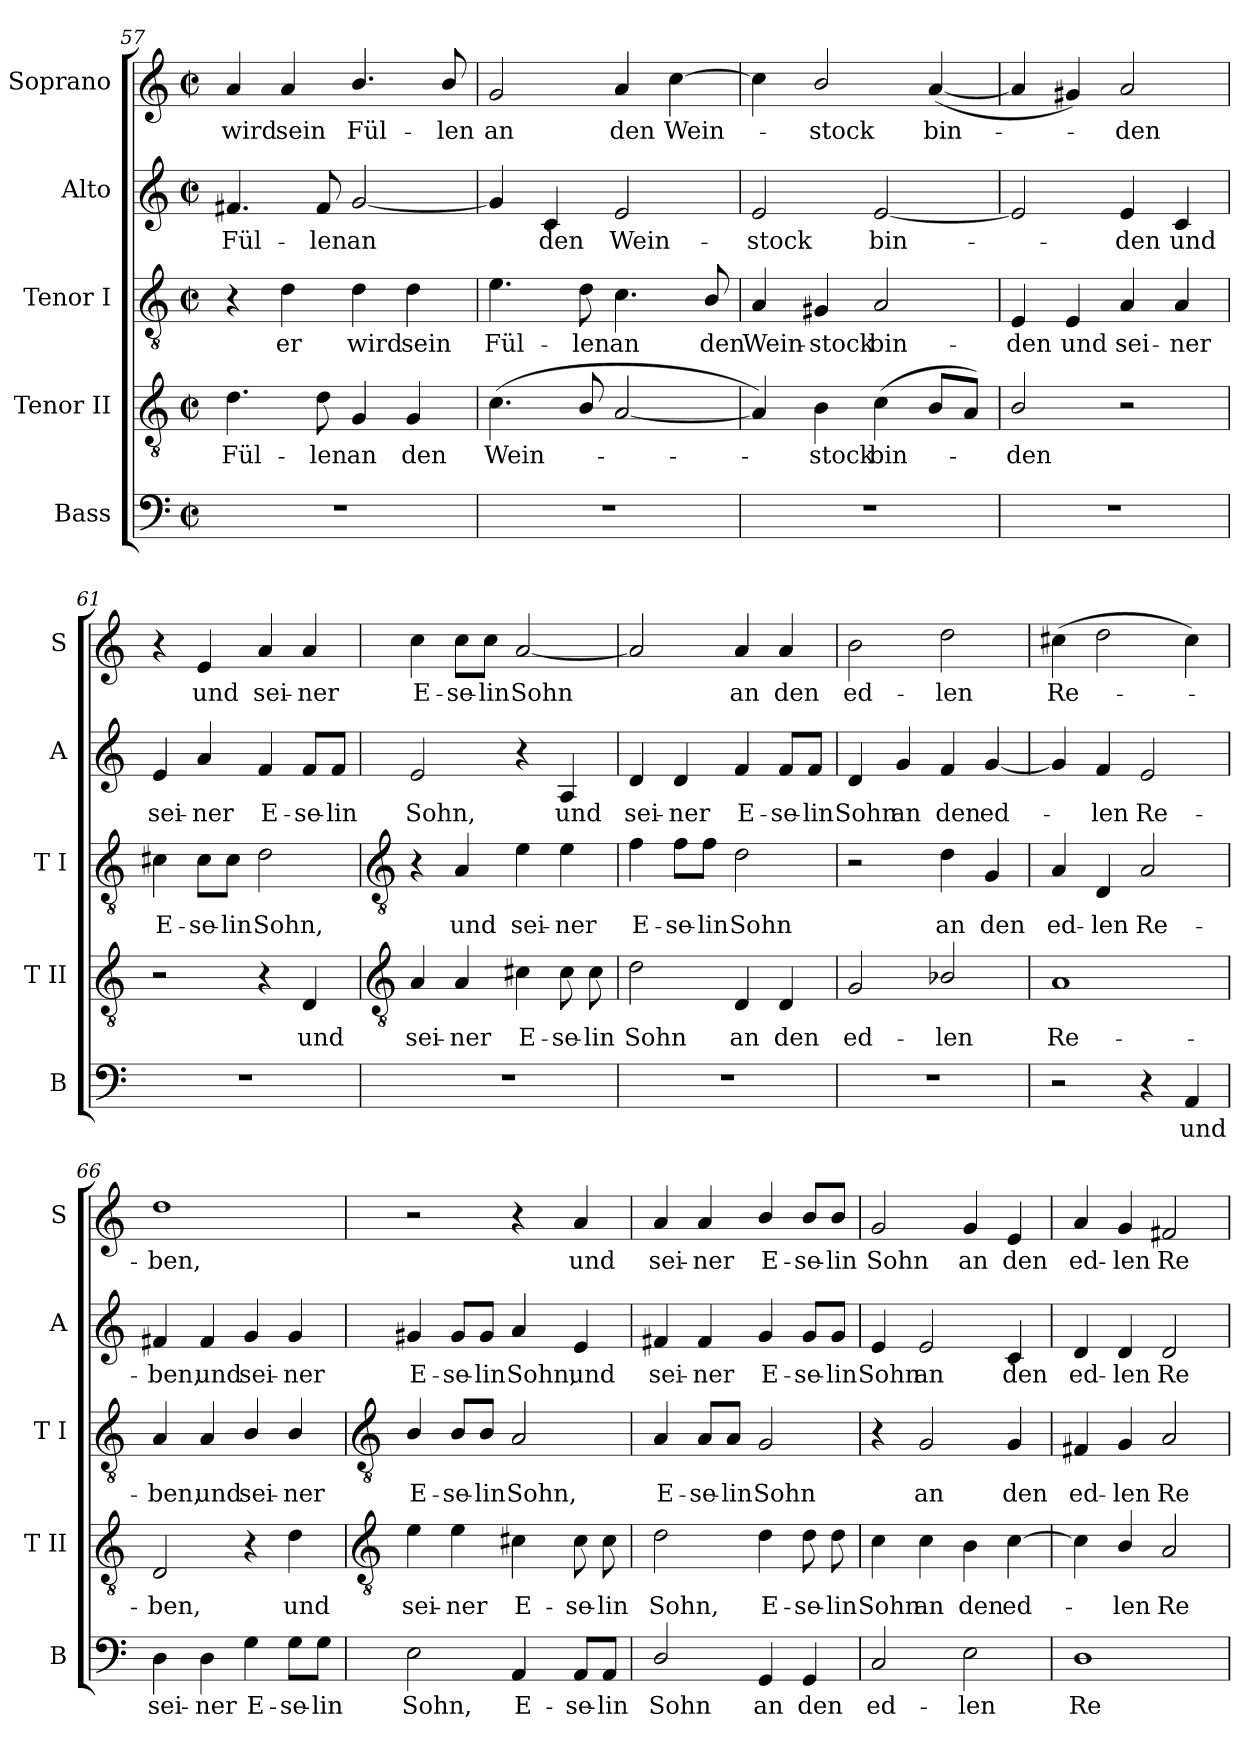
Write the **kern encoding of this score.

**kern	**text	**kern	**text	**kern	**text	**kern	**text	**kern	**text
*part5	*part5	*part4	*part4	*part3	*part3	*part2	*part2	*part1	*part1
*staff5	*staff5	*staff4	*staff4	*staff3	*staff3	*staff2	*staff2	*staff1	*staff1
*I"Bass	*	*I"Tenor II	*	*I"Tenor I	*	*I"Alto	*	*I"Soprano	*
*I'B	*	*I'T II	*	*I'T I	*	*I'A	*	*I'S	*
!!LO:LB:g=z
*clefF4	*	*clefGv2	*	*clefGv2	*	*clefG2	*	*clefG2	*
*k[]	*	*k[]	*	*k[]	*	*k[]	*	*k[]	*
*C:	*	*C:	*	*C:	*	*C:	*	*C:	*
*M2/2	*	*M2/2	*	*M2/2	*	*M2/2	*	*M2/2	*
*met(c|)	*	*met(c|)	*	*met(c|)	*	*met(c|)	*	*met(c|)	*
=57	=57	=57	=57	=57	=57	=57	=57	=57	=57
!	!	!	!LO:LY:b	!	!	!	!LO:LY:b	!	!LO:LY:b
1r	.	4.d	Fül-	4r	.	4.f#X	Fül-	4a	wird
!	!	!	!	!	!LO:LY:b	!	!	!	!LO:LY:b
.	.	.	.	4d	er	.	.	4a	sein
!	!	!	!LO:LY:b	!	!	!	!LO:LY:b	!	!
.	.	8d	-len	.	.	8f#	-len	.	.
!	!	!	!LO:LY:b	!	!LO:LY:b	!	!LO:LY:b	!	!LO:LY:b
.	.	4G	an	4d	wird	[2g	an	4.b/	Fül-
!	!	!	!LO:LY:b	!	!LO:LY:b	!	!	!	!
.	.	4G	den	4d	sein	.	.	.	.
!	!	!	!	!	!	!	!	!	!LO:LY:b
.	.	.	.	.	.	.	.	8b/	-len
=58	=58	=58	=58	=58	=58	=58	=58	=58	=58
!	!	!	!LO:LY:b	!	!LO:LY:b	!	!	!	!LO:LY:b
1r	.	(<4.c	Wein-	4.e	Fül-	4g]	.	2g	an
!	!	!	!	!	!	!	!LO:LY:b	!	!
.	.	.	.	.	.	4c	den	.	.
!	!	!	!	!	!LO:LY:b	!	!	!	!
.	.	8B/	.	8d	-len	.	.	.	.
!	!	!	!	!	!LO:LY:b	!	!LO:LY:b	!	!LO:LY:b
.	.	[2A	.	4.c	an	2e	Wein-	4a	den
!	!	!	!	!	!	!	!	!	!LO:LY:b
.	.	.	.	.	.	.	.	[4cc	Wein-
!	!	!	!	!	!LO:LY:b	!	!	!	!
.	.	.	.	8B/	den	.	.	.	.
=59	=59	=59	=59	=59	=59	=59	=59	=59	=59
!	!	!	!	!	!LO:LY:b	!	!LO:LY:b	!	!
1r	.	4A])	.	4A	Wein-	2e	-stock	4cc]	.
!	!	!	!LO:LY:b	!	!LO:LY:b	!	!	!	!LO:LY:b
.	.	4B	stock	4G#X	-stock	.	.	2b/	stock
!	!	!	!LO:LY:b	!	!LO:LY:b	!	!LO:LY:b	!	!
.	.	(<4c	bin-	2A	bin-	[2e	bin-	.	.
!	!	!	!	!	!	!	!	!	!LO:LY:b
.	.	8BL	.	.	.	.	.	(<[4a	bin-
.	.	8AJ)	.	.	.	.	.	.	.
=60	=60	=60	=60	=60	=60	=60	=60	=60	=60
!	!	!	!LO:LY:b	!	!LO:LY:b	!	!	!	!
1r	.	2B/	den	4E	-den	2e]	.	4a]	.
!	!	!	!	!	!LO:LY:b	!	!	!	!
.	.	.	.	4E	und	.	.	4g#X)	.
!	!	!	!	!	!LO:LY:b	!	!LO:LY:b	!	!LO:LY:b
.	.	2r	.	4A	sei-	4e	den	2a	den
!	!	!	!	!	!LO:LY:b	!	!LO:LY:b	!	!
.	.	.	.	4A	-ner	4c	und	.	.
=61	=61	=61	=61	=61	=61	=61	=61	=61	=61
!	!	!	!	!	!LO:LY:b	!	!LO:LY:b	!	!
1r	.	2r	.	4c#X	E-	4e	sei-	4r	.
!	!	!	!	!	!LO:LY:b	!	!LO:LY:b	!	!LO:LY:b
.	.	.	.	8c#\L	-se-	4a	-ner	4e	und
!	!	!	!	!	!LO:LY:b	!	!	!	!
.	.	.	.	8c#\J	-lin	.	.	.	.
!	!	!	!	!	!LO:LY:b	!	!LO:LY:b	!	!LO:LY:b
.	.	4r	.	2d	Sohn,	4f	E-	4a	sei-
!	!	!	!LO:LY:b	!	!	!	!LO:LY:b	!	!LO:LY:b
.	.	4D	und	.	.	8f/L	-se-	4a	-ner
!	!	!	!	!	!	!	!LO:LY:b	!	!
.	.	.	.	.	.	8f/J	-lin	.	.
!!LO:LB:g=z
=62	=62	=62	=62	=62	=62	=62	=62	=62	=62
*	*	*clefGv2	*	*clefGv2	*	*	*	*	*
!	!	!	!LO:LY:b	!	!	!	!LO:LY:b	!	!LO:LY:b
1r	.	4A	sei-	4r	.	2e	Sohn,	4cc	E-
!	!	!	!LO:LY:b	!	!LO:LY:b	!	!	!	!LO:LY:b
.	.	4A	-ner	4A	und	.	.	8cc\L	-se-
!	!	!	!	!	!	!	!	!	!LO:LY:b
.	.	.	.	.	.	.	.	8cc\J	-lin
!	!	!	!LO:LY:b	!	!LO:LY:b	!	!	!	!LO:LY:b
.	.	4c#X	E-	4e	sei-	4r	.	[2a	Sohn
!	!	!	!LO:LY:b	!	!LO:LY:b	!	!LO:LY:b	!	!
.	.	8c#	-se-	4e	-ner	4A	und	.	.
!	!	!	!LO:LY:b	!	!	!	!	!	!
.	.	8c#	-lin	.	.	.	.	.	.
=63	=63	=63	=63	=63	=63	=63	=63	=63	=63
!	!	!	!LO:LY:b	!	!LO:LY:b	!	!LO:LY:b	!	!
1r	.	2d	Sohn	4f	E-	4d	sei-	2a]	.
!	!	!	!	!	!LO:LY:b	!	!LO:LY:b	!	!
.	.	.	.	8f\L	-se-	4d	-ner	.	.
!	!	!	!	!	!LO:LY:b	!	!	!	!
.	.	.	.	8f\J	-lin	.	.	.	.
!	!	!	!LO:LY:b	!	!LO:LY:b	!	!LO:LY:b	!	!LO:LY:b
.	.	4D	an	2d	Sohn	4f	E-	4a	an
!	!	!	!LO:LY:b	!	!	!	!LO:LY:b	!	!LO:LY:b
.	.	4D	den	.	.	8f/L	-se-	4a	den
!	!	!	!	!	!	!	!LO:LY:b	!	!
.	.	.	.	.	.	8f/J	-lin	.	.
=64	=64	=64	=64	=64	=64	=64	=64	=64	=64
!	!	!	!LO:LY:b	!	!	!	!LO:LY:b	!	!LO:LY:b
1r	.	2G	ed-	2r	.	4d	Sohn	2b	ed-
!	!	!	!	!	!	!	!LO:LY:b	!	!
.	.	.	.	.	.	4g	an	.	.
!	!	!	!LO:LY:b	!	!LO:LY:b	!	!LO:LY:b	!	!LO:LY:b
.	.	2B-X/	-len	4d	an	4f	den	2dd	-len
!	!	!	!	!	!LO:LY:b	!	!LO:LY:b	!	!
.	.	.	.	4G	den	[4g	ed-	.	.
=65	=65	=65	=65	=65	=65	=65	=65	=65	=65
!	!	!	!LO:LY:b	!	!LO:LY:b	!	!	!	!LO:LY:b
2r	.	1A	Re-	4A	ed-	4g]	.	(>4cc#X	Re-
!	!	!	!	!	!LO:LY:b	!	!LO:LY:b	!	!
.	.	.	.	4D	-len	4f	len	2dd	.
!	!	!	!	!	!LO:LY:b	!	!LO:LY:b	!	!
4r	.	.	.	2A	Re-	2e	Re-	.	.
!	!LO:LY:b	!	!	!	!	!	!	!	!
4AA	und	.	.	.	.	.	.	4cc#)	.
=66	=66	=66	=66	=66	=66	=66	=66	=66	=66
!	!LO:LY:b	!	!LO:LY:b	!	!LO:LY:b	!	!LO:LY:b	!	!LO:LY:b
4D	sei-	2D	-ben,	4A	-ben,	4f#X	-ben,	1dd	ben,
!	!LO:LY:b	!	!	!	!LO:LY:b	!	!LO:LY:b	!	!
4D	-ner	.	.	4A	und	4f#	und	.	.
!	!LO:LY:b	!	!	!	!LO:LY:b	!	!LO:LY:b	!	!
4G	E-	4r	.	4B/	sei-	4g	sei-	.	.
!	!LO:LY:b	!	!LO:LY:b	!	!LO:LY:b	!	!LO:LY:b	!	!
8G\L	-se-	4d	und	4B/	-ner	4g	-ner	.	.
!	!LO:LY:b	!	!	!	!	!	!	!	!
8G\J	-lin	.	.	.	.	.	.	.	.
!!LO:LB:g=z
=67	=67	=67	=67	=67	=67	=67	=67	=67	=67
*	*	*clefGv2	*	*clefGv2	*	*	*	*	*
!	!LO:LY:b	!	!LO:LY:b	!	!LO:LY:b	!	!LO:LY:b	!	!
2E	Sohn,	4e	sei-	4B/	E-	4g#X	E-	2r	.
!	!	!	!LO:LY:b	!	!LO:LY:b	!	!LO:LY:b	!	!
.	.	4e	-ner	8B/L	-se-	8g#/L	-se-	.	.
!	!	!	!	!	!LO:LY:b	!	!LO:LY:b	!	!
.	.	.	.	8B/J	-lin	8g#/J	-lin	.	.
!	!LO:LY:b	!	!LO:LY:b	!	!LO:LY:b	!	!LO:LY:b	!	!
4AA	E-	4c#X	E-	2A	Sohn,	4a	Sohn,	4r	.
!	!LO:LY:b	!	!LO:LY:b	!	!	!	!LO:LY:b	!	!LO:LY:b
8AA/L	-se-	8c#	-se-	.	.	4e	und	4a	und
!	!LO:LY:b	!	!LO:LY:b	!	!	!	!	!	!
8AA/J	-lin	8c#	-lin	.	.	.	.	.	.
=68	=68	=68	=68	=68	=68	=68	=68	=68	=68
!	!LO:LY:b	!	!LO:LY:b	!	!LO:LY:b	!	!LO:LY:b	!	!LO:LY:b
2D/	Sohn	2d	Sohn,	4A	E-	4f#X	sei-	4a	sei-
!	!	!	!	!	!LO:LY:b	!	!LO:LY:b	!	!LO:LY:b
.	.	.	.	8A/L	-se-	4f#	-ner	4a	-ner
!	!	!	!	!	!LO:LY:b	!	!	!	!
.	.	.	.	8A/J	-lin	.	.	.	.
!	!LO:LY:b	!	!LO:LY:b	!	!LO:LY:b	!	!LO:LY:b	!	!LO:LY:b
4GG	an	4d	E-	2G	Sohn	4g	E-	4b/	E-
!	!LO:LY:b	!	!LO:LY:b	!	!	!	!LO:LY:b	!	!LO:LY:b
4GG	den	8d	-se-	.	.	8g/L	-se-	8b/L	-se-
!	!	!	!LO:LY:b	!	!	!	!LO:LY:b	!	!LO:LY:b
.	.	8d	-lin	.	.	8g/J	-lin	8b/J	-lin
=69	=69	=69	=69	=69	=69	=69	=69	=69	=69
!	!LO:LY:b	!	!LO:LY:b	!	!	!	!LO:LY:b	!	!LO:LY:b
2C	ed-	4c	Sohn	4r	.	4e	Sohn	2g	Sohn
!	!	!	!LO:LY:b	!	!LO:LY:b	!	!LO:LY:b	!	!
.	.	4c	an	2G	an	2e	an	.	.
!	!LO:LY:b	!	!LO:LY:b	!	!	!	!	!	!LO:LY:b
2E	-len	4B	den	.	.	.	.	4g	an
!	!	!	!LO:LY:b	!	!LO:LY:b	!	!LO:LY:b	!	!LO:LY:b
.	.	[4c	ed-	4G	den	4c	den	4e	den
=70	=70	=70	=70	=70	=70	=70	=70	=70	=70
!	!LO:LY:b	!	!	!	!LO:LY:b	!	!LO:LY:b	!	!LO:LY:b
1D	Re-	4c]	.	4F#X	ed-	4d	ed-	4a	ed-
!	!	!	!LO:LY:b	!	!LO:LY:b	!	!LO:LY:b	!	!LO:LY:b
.	.	4B/	len	4G	-len	4d	-len	4g	-len
!	!	!	!LO:LY:b	!	!LO:LY:b	!	!LO:LY:b	!	!LO:LY:b
.	.	2A	Re-	2A	Re-	2d	Re-	2f#X	Re-
=	=	=	=	=	=	=	=	=	=
*-	*-	*-	*-	*-	*-	*-	*-	*-	*-
